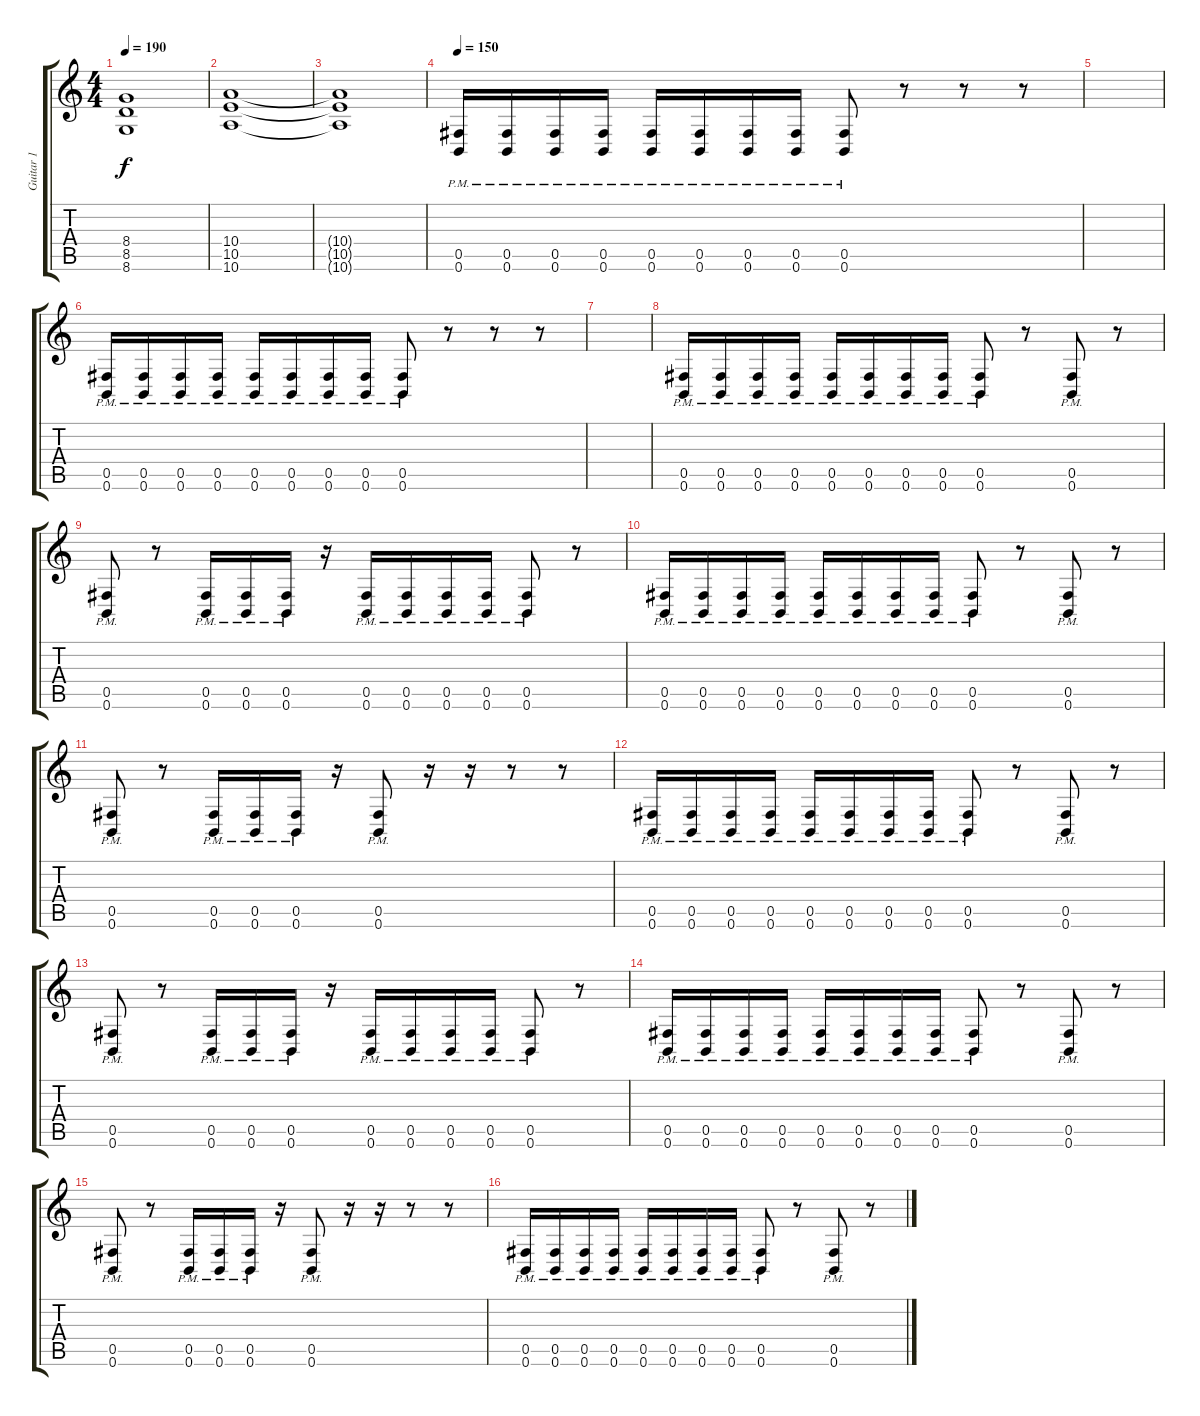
\track ("Guitar 1" "Guitar 1") {instrument distortionguitar}
\staff {score tabs}
\tuning (Db4 Ab3 E3 B2 Gb2 B1) {hide}
\ts (4 4)
\tempo 190
\clef g2
\ks c
(8.4{t} 8.5{t} 8.6{t}).1{dy f} |
(10.4 10.5 10.6).1 |
(10.4{t} 10.5{t} 10.6{t}).1 |
\tempo 150
(0.5{pm} 0.6{pm}).16 (0.5{pm} 0.6{pm}).16 (0.5{pm} 0.6{pm}).16 (0.5{pm} 0.6{pm}).16 (0.5{pm} 0.6{pm}).16 (0.5{pm} 0.6{pm}).16 (0.5{pm} 0.6{pm}).16 (0.5{pm} 0.6{pm}).16 (0.5{pm} 0.6{pm}).8 r.8 r.8 r.8 |
|
(0.5{pm} 0.6{pm}).16 (0.5{pm} 0.6{pm}).16 (0.5{pm} 0.6{pm}).16 (0.5{pm} 0.6{pm}).16 (0.5{pm} 0.6{pm}).16 (0.5{pm} 0.6{pm}).16 (0.5{pm} 0.6{pm}).16 (0.5{pm} 0.6{pm}).16 (0.5{pm} 0.6{pm}).8 r.8 r.8 r.8 |
|
(0.5{pm} 0.6{pm}).16{balance 8} (0.5{pm} 0.6{pm}).16 (0.5{pm} 0.6{pm}).16 (0.5{pm} 0.6{pm}).16 (0.5{pm} 0.6{pm}).16 (0.5{pm} 0.6{pm}).16 (0.5{pm} 0.6{pm}).16 (0.5{pm} 0.6{pm}).16 (0.5{pm} 0.6{pm}).8 r.8 (0.5{pm} 0.6{pm}).8 r.8 |
(0.5{pm} 0.6{pm}).8 r.8 (0.5{pm} 0.6{pm}).16 (0.5{pm} 0.6{pm}).16 (0.5{pm} 0.6{pm}).16 r.16 (0.5{pm} 0.6{pm}).16 (0.5{pm} 0.6{pm}).16 (0.5{pm} 0.6{pm}).16 (0.5{pm} 0.6{pm}).16 (0.5{pm} 0.6{pm}).8 r.8 |
(0.5{pm} 0.6{pm}).16 (0.5{pm} 0.6{pm}).16 (0.5{pm} 0.6{pm}).16 (0.5{pm} 0.6{pm}).16 (0.5{pm} 0.6{pm}).16 (0.5{pm} 0.6{pm}).16 (0.5{pm} 0.6{pm}).16 (0.5{pm} 0.6{pm}).16 (0.5{pm} 0.6{pm}).8 r.8 (0.5{pm} 0.6{pm}).8 r.8 |
(0.5{pm} 0.6{pm}).8 r.8 (0.5{pm} 0.6{pm}).16 (0.5{pm} 0.6{pm}).16 (0.5{pm} 0.6{pm}).16 r.16 (0.5{pm} 0.6{pm}).8 r.16 r.16 r.8 r.8 |
(0.5{pm} 0.6{pm}).16 (0.5{pm} 0.6{pm}).16 (0.5{pm} 0.6{pm}).16 (0.5{pm} 0.6{pm}).16 (0.5{pm} 0.6{pm}).16 (0.5{pm} 0.6{pm}).16 (0.5{pm} 0.6{pm}).16 (0.5{pm} 0.6{pm}).16 (0.5{pm} 0.6{pm}).8 r.8 (0.5{pm} 0.6{pm}).8 r.8 |
(0.5{pm} 0.6{pm}).8 r.8 (0.5{pm} 0.6{pm}).16 (0.5{pm} 0.6{pm}).16 (0.5{pm} 0.6{pm}).16 r.16 (0.5{pm} 0.6{pm}).16 (0.5{pm} 0.6{pm}).16 (0.5{pm} 0.6{pm}).16 (0.5{pm} 0.6{pm}).16 (0.5{pm} 0.6{pm}).8 r.8 |
(0.5{pm} 0.6{pm}).16 (0.5{pm} 0.6{pm}).16 (0.5{pm} 0.6{pm}).16 (0.5{pm} 0.6{pm}).16 (0.5{pm} 0.6{pm}).16 (0.5{pm} 0.6{pm}).16 (0.5{pm} 0.6{pm}).16 (0.5{pm} 0.6{pm}).16 (0.5{pm} 0.6{pm}).8 r.8 (0.5{pm} 0.6{pm}).8 r.8 |
(0.5{pm} 0.6{pm}).8 r.8 (0.5{pm} 0.6{pm}).16 (0.5{pm} 0.6{pm}).16 (0.5{pm} 0.6{pm}).16 r.16 (0.5{pm} 0.6{pm}).8 r.16 r.16 r.8 r.8 |
(0.5{pm} 0.6{pm}).16 (0.5{pm} 0.6{pm}).16 (0.5{pm} 0.6{pm}).16 (0.5{pm} 0.6{pm}).16 (0.5{pm} 0.6{pm}).16 (0.5{pm} 0.6{pm}).16 (0.5{pm} 0.6{pm}).16 (0.5{pm} 0.6{pm}).16 (0.5{pm} 0.6{pm}).8 r.8 (0.5{pm} 0.6{pm}).8 r.8
